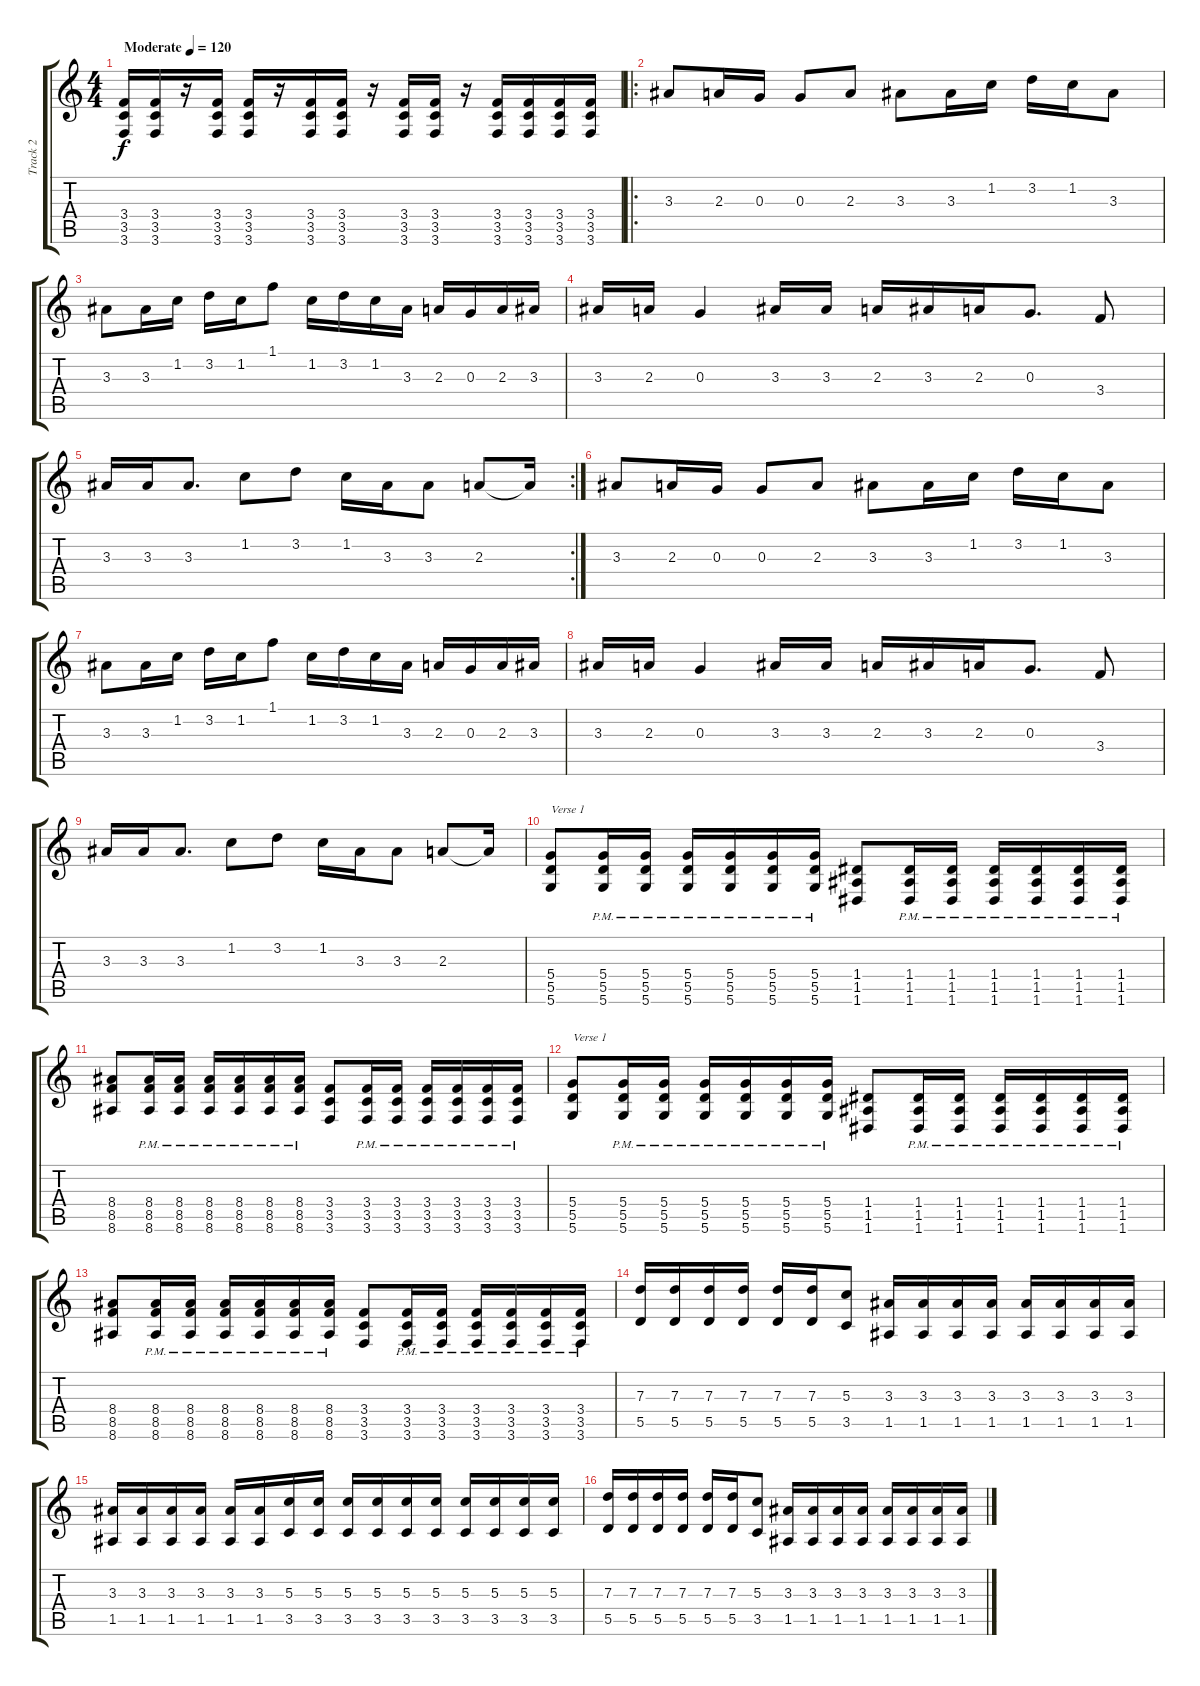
\track ("Track 2" "Track 2") {instrument distortionguitar}
\staff {score tabs}
\tuning (E4 B3 G3 D3 A2 D2) {hide}
\ts (4 4)
\tempo (120 "Moderate")
\clef g2
\ks c
(3.4 3.5 3.6).16{dy f instrument distortionguitar} (3.4 3.5 3.6).16 r.16 (3.4 3.5 3.6).16 (3.4 3.5 3.6).16 r.16 (3.4 3.5 3.6).16 (3.4 3.5 3.6).16 r.16 (3.4 3.5 3.6).16 (3.4 3.5 3.6).16 r.16 (3.4 3.5 3.6).16 (3.4 3.5 3.6).16 (3.4 3.5 3.6).16 (3.4 3.5 3.6).16 |
\ro
3.3.8 2.3.16 0.3.16 0.3.8 2.3.8 3.3.8 3.3.16 1.2.16 3.2.16 1.2.16 3.3.8 |
3.3.8 3.3.16 1.2.16 3.2.16 1.2.16 1.1.8 1.2.16 3.2.16 1.2.16 3.3.16 2.3.16 0.3.16 2.3.16 3.3.16 |
3.3.16 2.3.16 0.3.4 3.3.16 3.3.16 2.3.16 3.3.16 2.3.16 0.3.8{d} 3.4.8 |
\rc 2
3.3.16 3.3.16 3.3.8{d} 1.2.8 3.2.8 1.2.16 3.3.16 3.3.8 2.3.8 2.3{t}.16 |
3.3.8 2.3.16 0.3.16 0.3.8 2.3.8 3.3.8 3.3.16 1.2.16 3.2.16 1.2.16 3.3.8 |
3.3.8 3.3.16 1.2.16 3.2.16 1.2.16 1.1.8 1.2.16 3.2.16 1.2.16 3.3.16 2.3.16 0.3.16 2.3.16 3.3.16 |
3.3.16 2.3.16 0.3.4 3.3.16 3.3.16 2.3.16 3.3.16 2.3.16 0.3.8{d} 3.4.8 |
3.3.16 3.3.16 3.3.8{d} 1.2.8 3.2.8 1.2.16 3.3.16 3.3.8 2.3.8 2.3{t}.16 |
(5.4 5.5 5.6).8{txt "Verse 1"} (5.4{pm} 5.5{pm} 5.6{pm}).16 (5.4{pm} 5.5{pm} 5.6{pm}).16 (5.4{pm} 5.5{pm} 5.6{pm}).16 (5.4{pm} 5.5{pm} 5.6{pm}).16 (5.4{pm} 5.5{pm} 5.6{pm}).16 (5.4{pm} 5.5{pm} 5.6{pm}).16 (1.4 1.5 1.6).8 (1.4{pm} 1.5{pm} 1.6{pm}).16 (1.4{pm} 1.5{pm} 1.6{pm}).16 (1.4{pm} 1.5{pm} 1.6{pm}).16 (1.4{pm} 1.5{pm} 1.6{pm}).16 (1.4{pm} 1.5{pm} 1.6{pm}).16 (1.4{pm} 1.5{pm} 1.6{pm}).16 |
(8.4 8.5 8.6).8 (8.4{pm} 8.5{pm} 8.6{pm}).16 (8.4{pm} 8.5{pm} 8.6{pm}).16 (8.4{pm} 8.5{pm} 8.6{pm}).16 (8.4{pm} 8.5{pm} 8.6{pm}).16 (8.4{pm} 8.5{pm} 8.6{pm}).16 (8.4{pm} 8.5{pm} 8.6{pm}).16 (3.4 3.5 3.6).8 (3.4{pm} 3.5{pm} 3.6{pm}).16 (3.4{pm} 3.5{pm} 3.6{pm}).16 (3.4{pm} 3.5{pm} 3.6{pm}).16 (3.4{pm} 3.5{pm} 3.6{pm}).16 (3.4{pm} 3.5{pm} 3.6{pm}).16 (3.4{pm} 3.5{pm} 3.6{pm}).16 |
(5.4 5.5 5.6).8{txt "Verse 1"} (5.4{pm} 5.5{pm} 5.6{pm}).16 (5.4{pm} 5.5{pm} 5.6{pm}).16 (5.4{pm} 5.5{pm} 5.6{pm}).16 (5.4{pm} 5.5{pm} 5.6{pm}).16 (5.4{pm} 5.5{pm} 5.6{pm}).16 (5.4{pm} 5.5{pm} 5.6{pm}).16 (1.4 1.5 1.6).8 (1.4{pm} 1.5{pm} 1.6{pm}).16 (1.4{pm} 1.5{pm} 1.6{pm}).16 (1.4{pm} 1.5{pm} 1.6{pm}).16 (1.4{pm} 1.5{pm} 1.6{pm}).16 (1.4{pm} 1.5{pm} 1.6{pm}).16 (1.4{pm} 1.5{pm} 1.6{pm}).16 |
(8.4 8.5 8.6).8 (8.4{pm} 8.5{pm} 8.6{pm}).16 (8.4{pm} 8.5{pm} 8.6{pm}).16 (8.4{pm} 8.5{pm} 8.6{pm}).16 (8.4{pm} 8.5{pm} 8.6{pm}).16 (8.4{pm} 8.5{pm} 8.6{pm}).16 (8.4{pm} 8.5{pm} 8.6{pm}).16 (3.4 3.5 3.6).8 (3.4{pm} 3.5{pm} 3.6{pm}).16 (3.4{pm} 3.5{pm} 3.6{pm}).16 (3.4{pm} 3.5{pm} 3.6{pm}).16 (3.4{pm} 3.5{pm} 3.6{pm}).16 (3.4{pm} 3.5{pm} 3.6{pm}).16 (3.4{pm} 3.5{pm} 3.6{pm}).16 |
(7.3 5.5).16 (7.3 5.5).16 (7.3 5.5).16 (7.3 5.5).16 (7.3 5.5).16 (7.3 5.5).16 (5.3 3.5).8 (3.3 1.5).16 (3.3 1.5).16 (3.3 1.5).16 (3.3 1.5).16 (3.3 1.5).16 (3.3 1.5).16 (3.3 1.5).16 (3.3 1.5).16 |
(3.3 1.5).16 (3.3 1.5).16 (3.3 1.5).16 (3.3 1.5).16 (3.3 1.5).16 (3.3 1.5).16 (5.3 3.5).16 (5.3 3.5).16 (5.3 3.5).16 (5.3 3.5).16 (5.3 3.5).16 (5.3 3.5).16 (5.3 3.5).16 (5.3 3.5).16 (5.3 3.5).16 (5.3 3.5).16 |
(7.3 5.5).16 (7.3 5.5).16 (7.3 5.5).16 (7.3 5.5).16 (7.3 5.5).16 (7.3 5.5).16 (5.3 3.5).8 (3.3 1.5).16 (3.3 1.5).16 (3.3 1.5).16 (3.3 1.5).16 (3.3 1.5).16 (3.3 1.5).16 (3.3 1.5).16 (3.3 1.5).16
